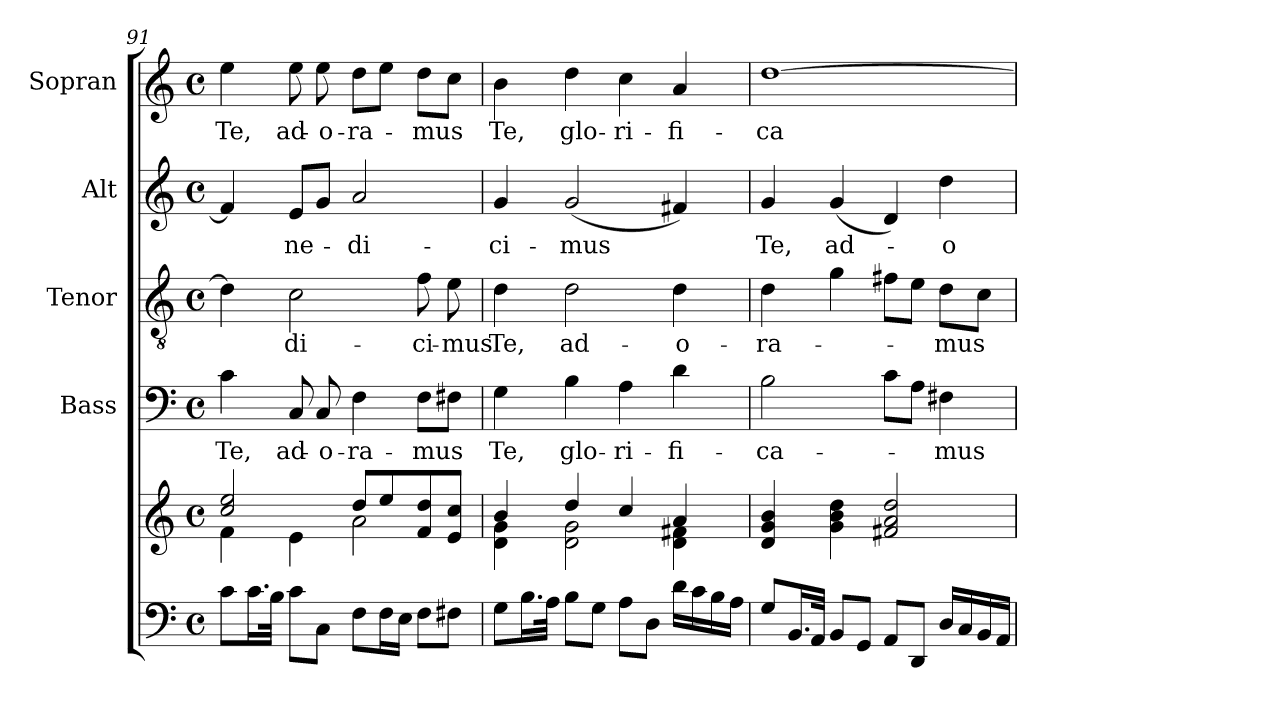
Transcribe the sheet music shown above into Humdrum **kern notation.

**kern	**kern	**kern	**text	**kern	**text	**kern	**text	**kern	**text
*part5	*part5	*part4	*part4	*part3	*part3	*part2	*part2	*part1	*part1
*staff6	*staff5	*staff4	*staff4	*staff3	*staff3	*staff2	*staff2	*staff1	*staff1
*	*	*I"Bass	*	*I"Tenor	*	*I"Alt	*	*I"Sopran	*
*	*	*I'B.	*	*I'T.	*	*I'A.	*	*I'S.	*
!!LO:LB:g=z
*clefF4	*clefG2	*clefF4	*	*clefGv2	*	*clefG2	*	*clefG2	*
*k[]	*k[]	*k[]	*	*k[]	*	*k[]	*	*k[]	*
*C:	*C:	*C:	*	*C:	*	*C:	*	*C:	*
*M4/4	*M4/4	*M4/4	*	*M4/4	*	*M4/4	*	*M4/4	*
*met(c)	*met(c)	*met(c)	*	*met(c)	*	*met(c)	*	*met(c)	*
=91	=91	=91	=91	=91	=91	=91	=91	=91	=91
*	*^	*	*	*	*	*	*	*	*
!	!	!	!	!LO:LY:b	!	!	!	!	!	!LO:LY:b
8c\L	2cc/ 2ee/	4f\	4c\	Te,	4d\]	.	4f/]	.	4ee\	Te,
16.c\L	.	.	.	.	.	.	.	.	.	.
32B\JJk	.	.	.	.	.	.	.	.	.	.
!	!	!	!	!LO:LY:b	!	!LO:LY:b	!	!LO:LY:b	!	!LO:LY:b
8c\L	.	4e\	8C/	ad-	2c\	-di-	8e/L	-ne-	8ee\	ad-
!	!	!	!	!LO:LY:b	!	!	!	!	!	!LO:LY:b
8C\J	.	.	8C/	-o-	.	.	8g/J	.	8ee\	-o-
!	!	!	!	!LO:LY:b	!	!	!	!LO:LY:b	!	!LO:LY:b
8F\L	8dd/L	2a\	4F\	-ra-	.	.	2a/	-di-	8dd\L	-ra-
16F\L	8ee/	.	.	.	.	.	.	.	8ee\J	.
16E\JJ	.	.	.	.	.	.	.	.	.	.
!	!	!	!	!LO:LY:b	!	!LO:LY:b	!	!	!	!LO:LY:b
8F\L	8f/ 8dd/	.	8F\L	-mus	8f\	-ci-	.	.	8dd\L	-mus
!	!	!	!	!	!	!LO:LY:b	!	!	!	!
8F#X\J	8e/ 8cc/J	.	8F#X\J	.	8e\	-mus	.	.	8cc\J	.
=92	=92	=92	=92	=92	=92	=92	=92	=92	=92	=92
!	!	!	!	!LO:LY:b	!	!LO:LY:b	!	!LO:LY:b	!	!LO:LY:b
8G\L	4b/	4d\ 4g\	4G\	Te,	4d\	Te,	4g/	-ci-	4b\	Te,
16.B\L	.	.	.	.	.	.	.	.	.	.
32A\JJk	.	.	.	.	.	.	.	.	.	.
!	!	!	!	!LO:LY:b	!	!LO:LY:b	!	!LO:LY:b	!	!LO:LY:b
8B\L	4dd/	2d\ 2g\	4B\	glo-	2d\	ad-	(<2g/	-mus	4dd\	glo-
8G\J	.	.	.	.	.	.	.	.	.	.
!	!	!	!	!LO:LY:b	!	!	!	!	!	!LO:LY:b
8A\L	4cc/	.	4A\	-ri-	.	.	.	.	4cc\	-ri-
8D\J	.	.	.	.	.	.	.	.	.	.
!	!	!	!	!LO:LY:b	!	!LO:LY:b	!	!	!	!LO:LY:b
16d\LL	4a/	4d\ 4f#X\	4d\	-fi-	4d\	-o-	4f#X/)	.	4a/	-fi-
16c\	.	.	.	.	.	.	.	.	.	.
16B\	.	.	.	.	.	.	.	.	.	.
16A\JJ	.	.	.	.	.	.	.	.	.	.
*	*v	*v	*	*	*	*	*	*	*	*
=93	=93	=93	=93	=93	=93	=93	=93	=93	=93
!	!	!	!LO:LY:b	!	!LO:LY:b	!	!LO:LY:b	!	!LO:LY:b
8G/L	4d/ 4g/ 4b/	2B\	-ca-	4d\	-ra-	4g/	Te,	[1dd	-ca-
16.BB/L	.	.	.	.	.	.	.	.	.
32AA/JJk	.	.	.	.	.	.	.	.	.
!	!	!	!	!	!	!	!LO:LY:b	!	!
8BB/L	4g\ 4b\ 4dd\	.	.	4g\	.	(<4g/	ad-	.	.
8GG/J	.	.	.	.	.	.	.	.	.
8AA/L	2f#X/ 2a/ 2dd/	8c\L	.	8f#X\L	.	4d/)	.	.	.
8DD/J	.	8A\J	.	8e\J	.	.	.	.	.
!	!	!	!LO:LY:b	!	!LO:LY:b	!	!LO:LY:b	!	!
16D/LL	.	4F#X\	-mus	8d\L	-mus	4dd\	-o-	.	.
16C/	.	.	.	.	.	.	.	.	.
16BB/	.	.	.	8c\J	.	.	.	.	.
16AA/JJ	.	.	.	.	.	.	.	.	.
=	=	=	=	=	=	=	=	=	=
*-	*-	*-	*-	*-	*-	*-	*-	*-	*-
